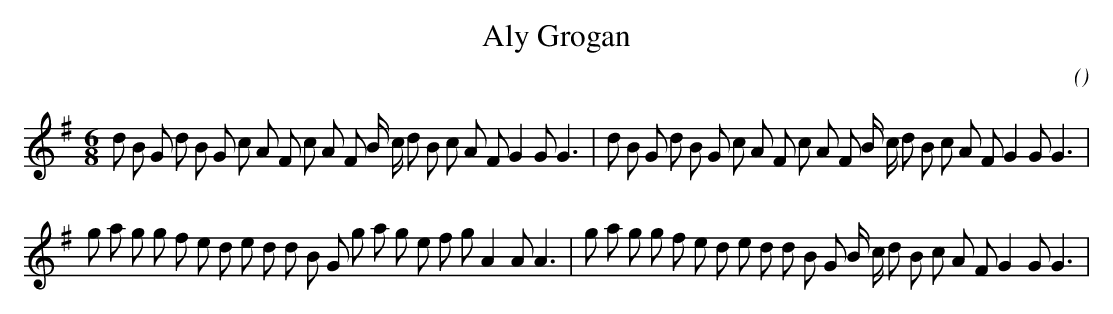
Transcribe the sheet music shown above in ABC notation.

X:1
T: Aly Grogan
C:
O:
M:6/8
K:G
K:G
M:6/8
L:1/16
d2 B2 G2 d2 B2 G2 c2 A2 F2 c2 A2 F2 B c d2 B2 c2 A2 F2 G4 G2 G6 |d2 B2 G2 d2 B2 G2 c2 A2 F2 c2 A2 F2 B c d2 B2 c2 A2 F2 G4 G2 G6 |
g2 a2 g2 g2 f2 e2 d2 e2 d2 d2 B2 G2 g2 a2 g2 e2 f2 g2 A4 A2 A6 |g2 a2 g2 g2 f2 e2 d2 e2 d2 d2 B2 G2 B c d2 B2 c2 A2 F2 G4 G2 G6 |
